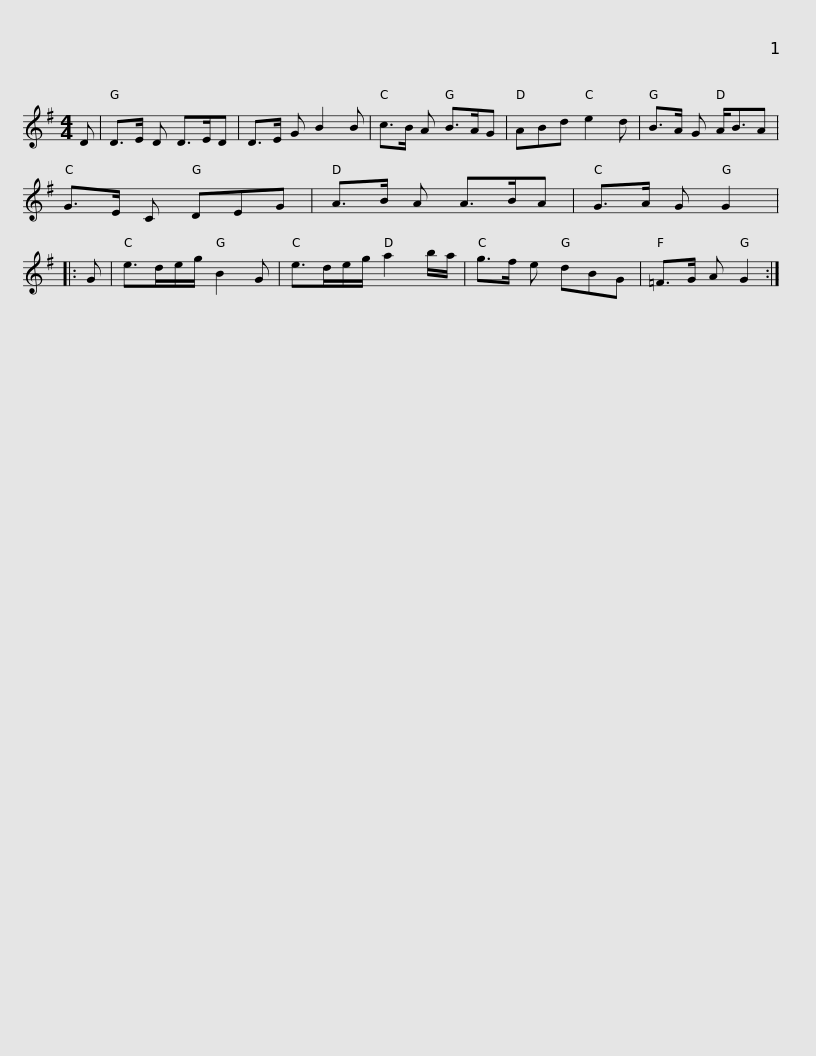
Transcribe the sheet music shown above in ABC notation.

X:1
L:1/8
M:4/4
I:linebreak $
K:G
V:1 treble
V:1
 D | D>E D D>ED | D>E G B2 B | c>B A B>AG | ABd e2 d | %5
 B>A G A<BA | G>E C DEG |$ A>B A A>BA | G>A G G2 |: G | %10
 e>de/g/ B2 G | e>de/g/ a2 b/a/ | g>f e dBG | =F>G A G2 :| %14
